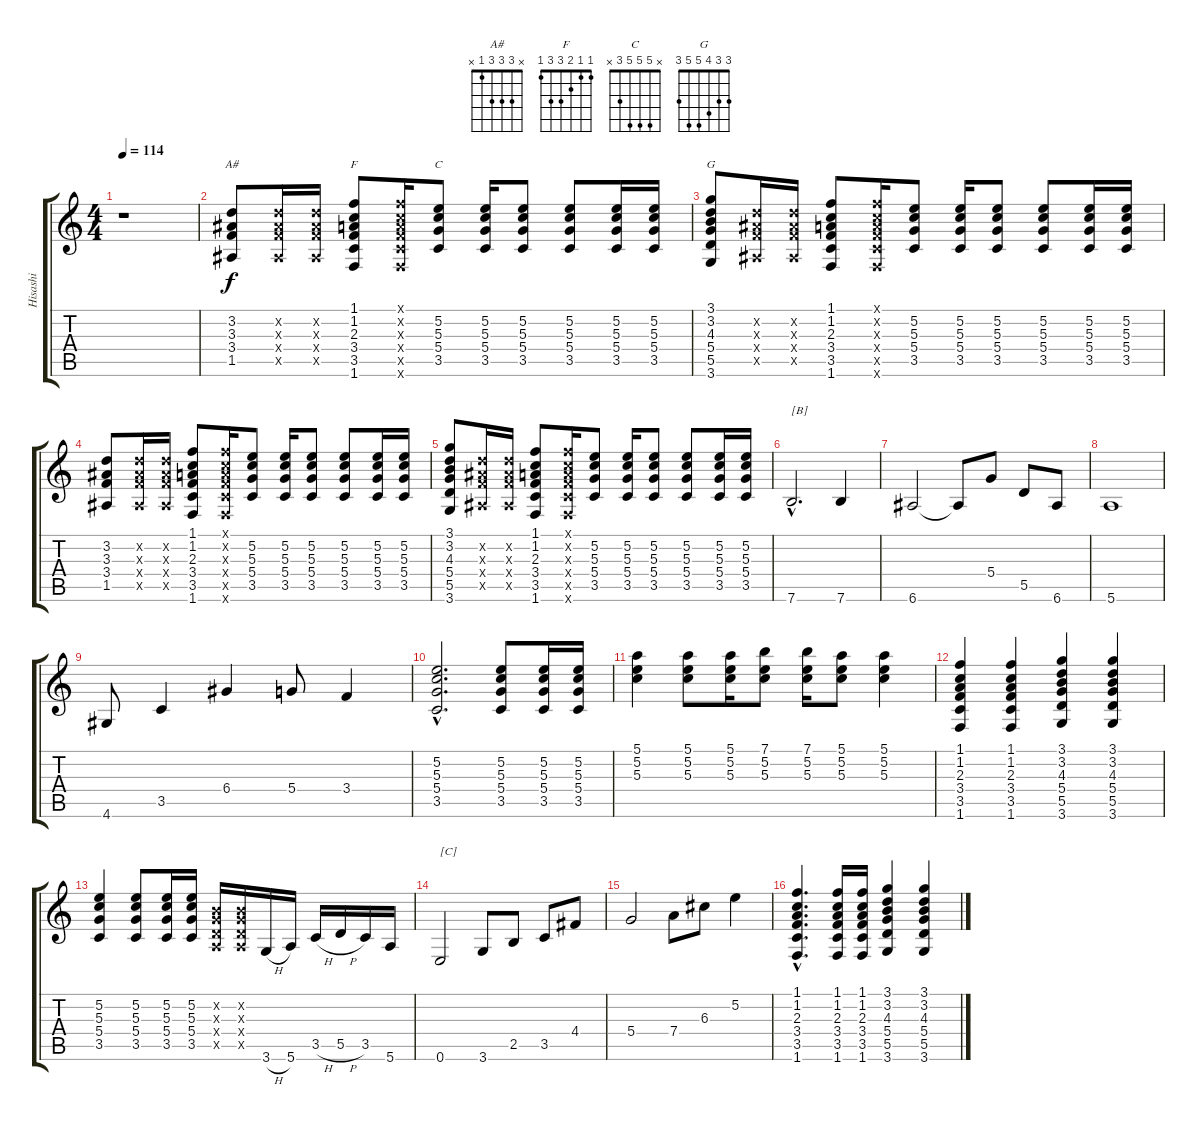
\track ("Hisashi" "Hisashi") {instrument distortionguitar}
\staff {score tabs}
\tuning (E4 B3 G3 D3 A2 E2) {hide}
\chord ("A#" x 3 3 3 1 x)
\chord ("F" 1 1 2 3 3 1)
\chord ("C" x 5 5 5 3 x)
\chord ("G" 3 3 4 5 5 3)
\ts (4 4)
\tempo 114
\clef g2
\ks c
r.1{dy f} |
(3.2 3.3 3.4 1.5).8{ch "A#"} (3.2{x} 3.3{x} 3.4{x} 1.5{x}).16 (3.2{x} 3.3{x} 3.4{x} 1.5{x}).16 (1.1 1.2 2.3 3.4 3.5 1.6).8{ch "F"} (1.1{x} 1.2{x} 2.3{x} 3.4{x} 3.5{x} 1.6{x}).16 (5.2 5.3 5.4 3.5).8{ch "C"} (5.2 5.3 5.4 3.5).16 (5.2 5.3 5.4 3.5).8 (5.2 5.3 5.4 3.5).8 (5.2 5.3 5.4 3.5).16 (5.2 5.3 5.4 3.5).16 |
(3.1 3.2 4.3 5.4 5.5 3.6).8{ch "G"} (3.2{x} 3.3{x} 3.4{x} 1.5{x}).16 (3.2{x} 3.3{x} 3.4{x} 1.5{x}).16 (1.1 1.2 2.3 3.4 3.5 1.6).8 (1.1{x} 1.2{x} 2.3{x} 3.4{x} 3.5{x} 1.6{x}).16 (5.2 5.3 5.4 3.5).8 (5.2 5.3 5.4 3.5).16 (5.2 5.3 5.4 3.5).8 (5.2 5.3 5.4 3.5).8 (5.2 5.3 5.4 3.5).16 (5.2 5.3 5.4 3.5).16 |
(3.2 3.3 3.4 1.5).8 (3.2{x} 3.3{x} 3.4{x} 1.5{x}).16 (3.2{x} 3.3{x} 3.4{x} 1.5{x}).16 (1.1 1.2 2.3 3.4 3.5 1.6).8 (1.1{x} 1.2{x} 2.3{x} 3.4{x} 3.5{x} 1.6{x}).16 (5.2 5.3 5.4 3.5).8 (5.2 5.3 5.4 3.5).16 (5.2 5.3 5.4 3.5).8 (5.2 5.3 5.4 3.5).8 (5.2 5.3 5.4 3.5).16 (5.2 5.3 5.4 3.5).16 |
(3.1 3.2 4.3 5.4 5.5 3.6).8 (3.2{x} 3.3{x} 3.4{x} 1.5{x}).16 (3.2{x} 3.3{x} 3.4{x} 1.5{x}).16 (1.1 1.2 2.3 3.4 3.5 1.6).8 (1.1{x} 1.2{x} 2.3{x} 3.4{x} 3.5{x} 1.6{x}).16 (5.2 5.3 5.4 3.5).8 (5.2 5.3 5.4 3.5).16 (5.2 5.3 5.4 3.5).8 (5.2 5.3 5.4 3.5).8 (5.2 5.3 5.4 3.5).16 (5.2 5.3 5.4 3.5).16 |
7.6{hac}.2{d txt "[B]"} 7.6.4 |
6.6.2 6.6{t}.8 5.4.8 5.5.8 6.6.8 |
5.6.1 |
4.6.8 3.5.4 6.4.4 5.4.8 3.4.4 |
(5.2{hac} 5.3{hac} 5.4{hac} 3.5{hac}).2{d} (5.2 5.3 5.4 3.5).8 (5.2 5.3 5.4 3.5).16 (5.2 5.3 5.4 3.5).16 |
(5.1 5.2 5.3).4 (5.1 5.2 5.3).8 (5.1 5.2 5.3).16 (7.1 5.2 5.3).8 (7.1 5.2 5.3).16 (5.1 5.2 5.3).8 (5.1 5.2 5.3).4 |
(1.1 1.2 2.3 3.4 3.5 1.6).4 (1.1 1.2 2.3 3.4 3.5 1.6).4 (3.1 3.2 4.3 5.4 5.5 3.6).4 (3.1 3.2 4.3 5.4 5.5 3.6).4 |
(5.2 5.3 5.4 3.5).4 (5.2 5.3 5.4 3.5).8 (5.2 5.3 5.4 3.5).16 (5.2 5.3 5.4 3.5).16 (0.2{x} 0.3{x} 0.4{x} 0.5{x}).16 (0.2{x} 0.3{x} 0.4{x} 0.5{x}).16 3.6{h}.16 5.6.16 3.5{h}.16 5.5{h}.16 3.5.16 5.6.16 |
0.6.2{txt "[C]"} 3.6.8 2.5.8 3.5.8 4.4.8 |
5.4.2 7.4.8 6.3.8 5.2.4 |
(1.1{hac} 1.2{hac} 2.3{hac} 3.4{hac} 3.5{hac} 1.6{hac}).4{d} (1.1 1.2 2.3 3.4 3.5 1.6).16 (1.1 1.2 2.3 3.4 3.5 1.6).16 (3.1 3.2 4.3 5.4 5.5 3.6).4 (3.1 3.2 4.3 5.4 5.5 3.6).4
